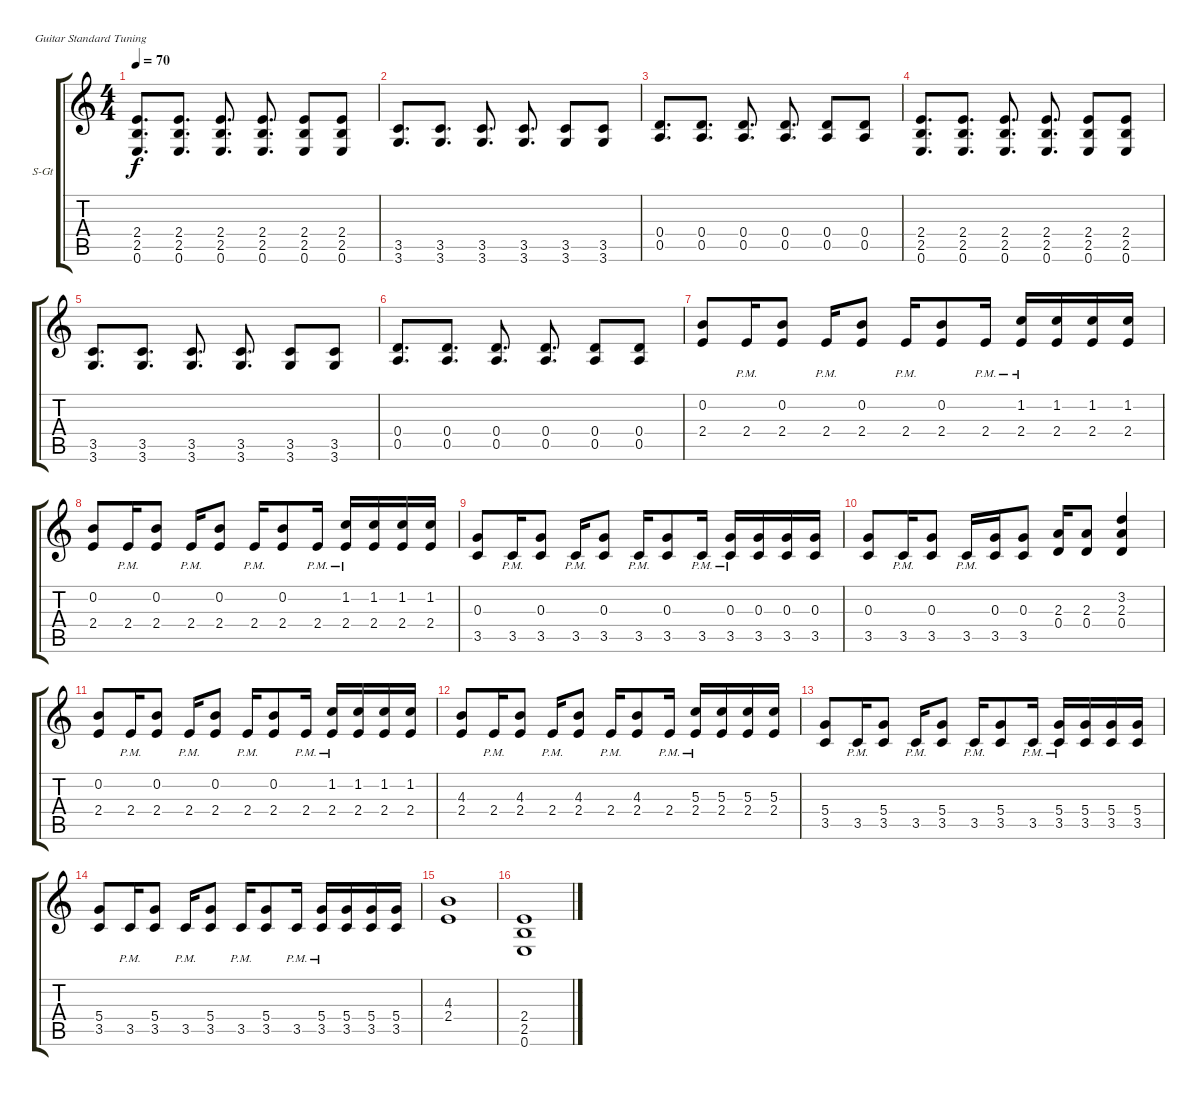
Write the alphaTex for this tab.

\defaultSystemsLayout 4
\bracketExtendMode groupsimilarinstruments
\firstSystemTrackNameOrientation horizontal
\otherSystemsTrackNameOrientation horizontal
\track ("" "S-Gt") {instrument acousticguitarsteel}
\staff {score tabs}
\tuning (E4 B3 G3 D3 A2 E2)
\ts (4 4)
\tempo 70
\clef g2
\ks c
(2.4 2.5 0.6).8{d dy f instrument acousticguitarsteel} (2.4 2.5 0.6).8{d} (2.4 2.5 0.6).8{d} (2.4 2.5 0.6).8{d} (2.4 2.5 0.6).8 (2.4 2.5 0.6).8 |
(3.5 3.6).8{d} (3.5 3.6).8{d} (3.5 3.6).8{d} (3.5 3.6).8{d} (3.5 3.6).8 (3.5 3.6).8 |
(0.4 0.5).8{d} (0.4 0.5).8{d} (0.4 0.5).8{d} (0.4 0.5).8{d} (0.4 0.5).8 (0.4 0.5).8 |
(2.4 2.5 0.6).8{d} (2.4 2.5 0.6).8{d} (2.4 2.5 0.6).8{d} (2.4 2.5 0.6).8{d} (2.4 2.5 0.6).8 (2.4 2.5 0.6).8 |
(3.5 3.6).8{d} (3.5 3.6).8{d} (3.5 3.6).8{d} (3.5 3.6).8{d} (3.5 3.6).8 (3.5 3.6).8 |
(0.4 0.5).8{d} (0.4 0.5).8{d} (0.4 0.5).8{d} (0.4 0.5).8{d} (0.4 0.5).8 (0.4 0.5).8 |
(0.2 2.4).8 2.4{pm}.16 (0.2 2.4).8 2.4{pm}.16 (0.2 2.4).8 2.4{pm}.16 (0.2 2.4).8 2.4{pm}.16 (1.2 2.4{pm}).16 (1.2 2.4).16 (1.2 2.4).16 (1.2 2.4).16 |
(0.2 2.4).8 2.4{pm}.16 (0.2 2.4).8 2.4{pm}.16 (0.2 2.4).8 2.4{pm}.16 (0.2 2.4).8 2.4{pm}.16 (1.2 2.4{pm}).16 (1.2 2.4).16 (1.2 2.4).16 (1.2 2.4).16 |
(0.3 3.5).8 3.5{pm}.16 (0.3 3.5).8 3.5{pm}.16 (0.3 3.5).8 3.5{pm}.16 (0.3 3.5).8 3.5{pm}.16 (0.3 3.5{pm}).16 (0.3 3.5).16 (0.3 3.5).16 (0.3 3.5).16 |
(0.3 3.5).8 3.5{pm}.16 (0.3 3.5).8 3.5{pm}.16 (0.3 3.5).16 (0.3 3.5).8 (2.3 0.4).16 (2.3 0.4).8 (3.2 2.3 0.4).4 |
(0.2 2.4).8 2.4{pm}.16 (0.2 2.4).8 2.4{pm}.16 (0.2 2.4).8 2.4{pm}.16 (0.2 2.4).8 2.4{pm}.16 (1.2 2.4{pm}).16 (1.2 2.4).16 (1.2 2.4).16 (1.2 2.4).16 |
(2.4 4.3).8 2.4{pm}.16 (2.4 4.3).8 2.4{pm}.16 (2.4 4.3).8 2.4{pm}.16 (2.4 4.3).8 2.4{pm}.16 (2.4{pm} 5.3).16 (2.4 5.3).16 (2.4 5.3).16 (2.4 5.3).16 |
(3.5 5.4).8 3.5{pm}.16 (3.5 5.4).8 3.5{pm}.16 (3.5 5.4).8 3.5{pm}.16 (3.5 5.4).8 3.5{pm}.16 (3.5{pm} 5.4).16 (3.5 5.4).16 (3.5 5.4).16 (3.5 5.4).16 |
(3.5 5.4).8 3.5{pm}.16 (3.5 5.4).8 3.5{pm}.16 (3.5 5.4).8 3.5{pm}.16 (3.5 5.4).8 3.5{pm}.16 (3.5{pm} 5.4).16 (3.5 5.4).16 (3.5 5.4).16 (3.5 5.4).16 |
(2.4 4.3).1 |
(2.4 2.5 0.6).1
